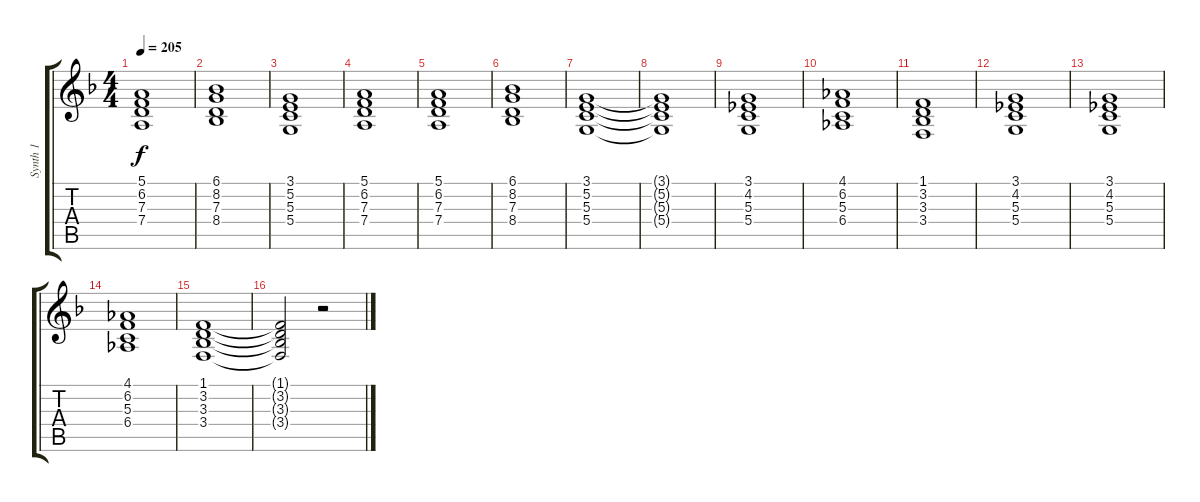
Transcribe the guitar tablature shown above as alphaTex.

\track ("Synth 1" "Synth 1") {instrument synthstrings1}
\staff {score tabs}
\tuning (E4 B3 G3 D3 A2 E2) {hide}
\ts (4 4)
\tempo 205
\clef g2
\ks f
(5.1 6.2 7.3 7.4).1{dy f} |
(6.1 8.2 7.3 8.4).1 |
(3.1 5.2 5.3 5.4).1 |
(5.1 6.2 7.3 7.4).1 |
(5.1 6.2 7.3 7.4).1 |
(6.1 8.2 7.3 8.4).1 |
(3.1 5.2 5.3 5.4).1 |
(3.1{t} 5.2{t} 5.3{t} 5.4{t}).1 |
(3.1 4.2 5.3 5.4).1 |
(4.1 6.2 5.3 6.4).1 |
(1.1 3.2 3.3 3.4).1 |
(3.1 4.2 5.3 5.4).1 |
(3.1 4.2 5.3 5.4).1 |
(4.1 6.2 5.3 6.4).1 |
(1.1 3.2 3.3 3.4).1 |
(1.1{t} 3.2{t} 3.3{t} 3.4{t}).2 r.2
